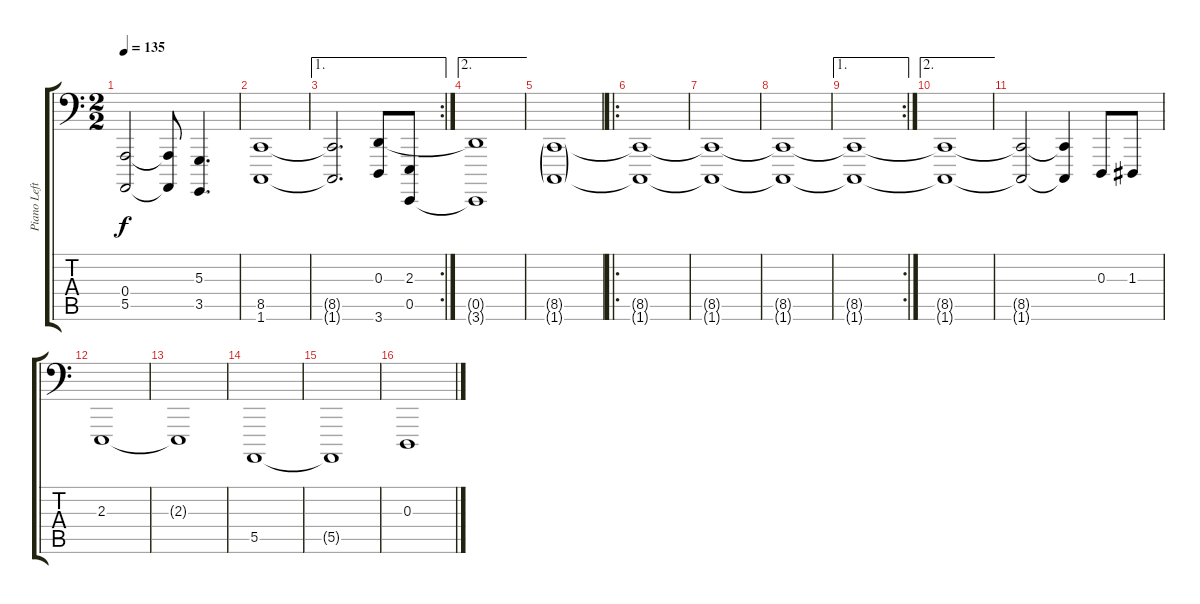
\track ("Piano Left Hand" "Piano Left") {instrument electricgrandpiano}
\staff {score tabs}
\tuning (E4 G2 D1 A1 E0 B-1) {hide}
\ts (2 2)
\tempo 135
\clef f4
\ks c
(0.4{t} 5.5{t}).2{dy f} (0.4{t} 5.5{t}).8 (5.3 3.5).4{d} |
(8.5 1.6).1 |
\ae 1
\rc 2
(8.5{t} 1.6{t}).2{d} (0.3 3.6).8 (2.3 0.5).8 |
\ae 2
(0.5{t} 3.6{t}).1 |
(8.5{g} 1.6{g}).1 |
\ro
(8.5{t} 1.6{t}).1 |
(8.5{t} 1.6{t}).1 |
(8.5{t} 1.6{t}).1 |
\ae 1
\rc 2
(8.5{t} 1.6{t}).1 |
\ae 2
(8.5{t} 1.6{t}).1 |
(8.5{t} 1.6{t}).2 (8.5{t} 1.6{t}).4 0.3.8 1.3.8 |
2.3.1 |
2.3{t}.1 |
5.5.1 |
5.5{t}.1 |
0.3.1
